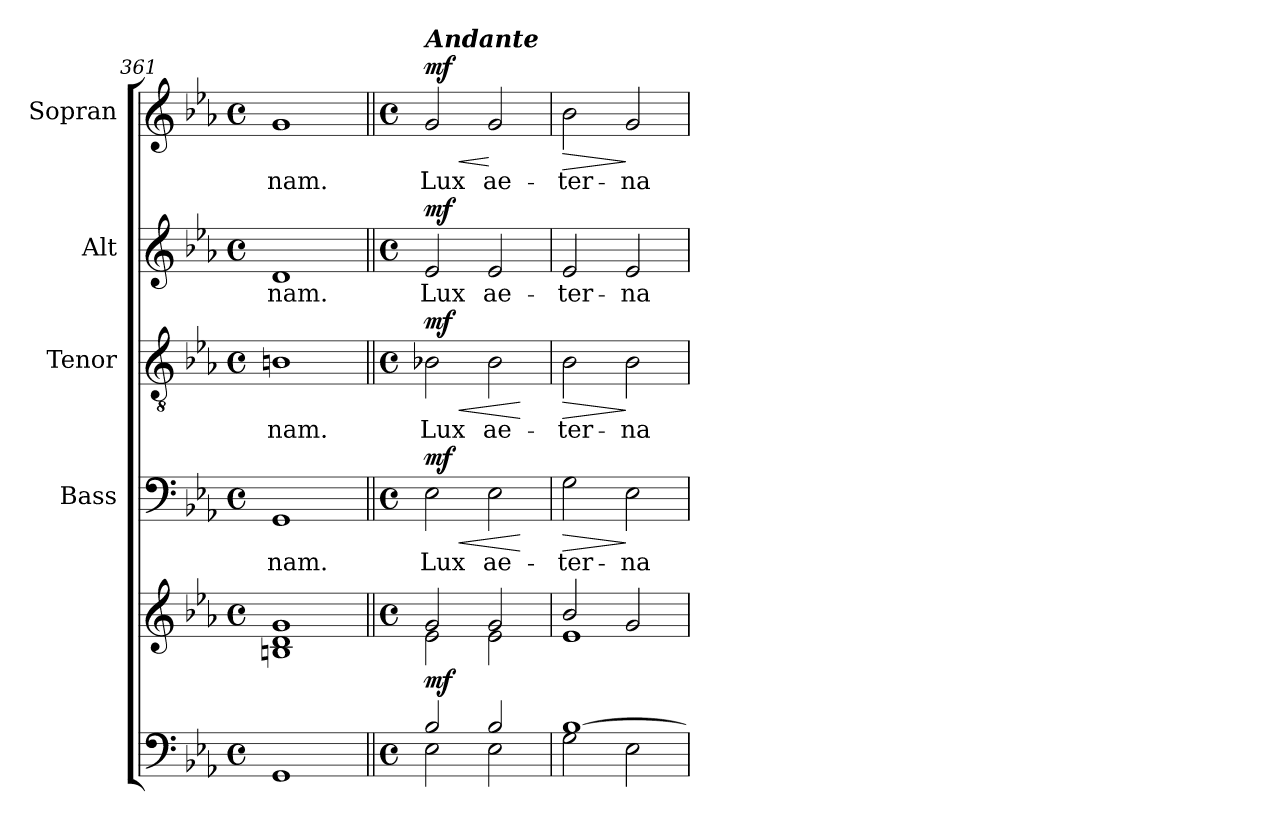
**kern	**kern	**dynam	**kern	**text	**dynam	**kern	**text	**dynam	**kern	**text	**dynam	**kern	**text	**dynam
*part5	*part5	*part5	*part4	*part4	*part4	*part3	*part3	*part3	*part2	*part2	*part2	*part1	*part1	*part1
*staff6	*staff5	*staff5/6	*staff4	*staff4	*staff4	*staff3	*staff3	*staff3	*staff2	*staff2	*staff2	*staff1	*staff1	*staff1
*	*	*	*I"Bass	*	*	*I"Tenor	*	*	*I"Alt	*	*	*I"Sopran	*	*
*	*	*	*I'B.	*	*	*I'T.	*	*	*I'A.	*	*	*I'S.	*	*
*clefF4	*clefG2	*	*clefF4	*	*	*clefGv2	*	*	*clefG2	*	*	*clefG2	*	*
*k[b-e-a-]	*k[b-e-a-]	*	*k[b-e-a-]	*	*	*k[b-e-a-]	*	*	*k[b-e-a-]	*	*	*k[b-e-a-]	*	*
*E-:	*E-:	*	*E-:	*	*	*E-:	*	*	*E-:	*	*	*E-:	*	*
*M4/4	*M4/4	*	*M4/4	*	*	*M4/4	*	*	*M4/4	*	*	*M4/4	*	*
*met(c)	*met(c)	*	*met(c)	*	*	*met(c)	*	*	*met(c)	*	*	*met(c)	*	*
=361	=361	=361	=361	=361	=361	=361	=361	=361	=361	=361	=361	=361	=361	=361
!	!	!	!	!LO:LY:b	!	!	!LO:LY:b	!	!	!LO:LY:b	!	!	!LO:LY:b	!
1GG	1Bn 1d 1g	.	1GG	-nam.	.	1Bn	-nam.	.	1d	-nam.	.	1g	-nam.	.
=362||	=362||	=362||	=362||	=362||	=362||	=362||	=362||	=362||	=362||	=362||	=362||	=362||	=362||	=362||
*M4/4	*M4/4	*	*M4/4	*	*	*M4/4	*	*	*M4/4	*	*	*M4/4	*	*
*met(c)	*met(c)	*	*met(c)	*	*	*met(c)	*	*	*met(c)	*	*	*met(c)	*	*
*^	*^	*	*	*	*	*	*	*	*	*	*	*	*	*
!	!	!	!	!	!	!	!	!	!	!	!	!	!	!LO:TX:a:Bi:t=Andante	!	!
!	!	!	!	!LO:DY:b	!	!LO:LY:b	!LO:HP:b	!	!LO:LY:b	!LO:HP:b	!	!LO:LY:b	!	!	!LO:LY:b	!LO:HP:b
!	!	!	!	!	!	!	!LO:DY:n=1:a	!	!	!LO:DY:n=1:a	!	!	!LO:DY:a	!	!	!LO:DY:n=1:a
2B-/	2E-\	2g/	2e-\	mf	2E-\	Lux	< mf	2B-X\	Lux	< mf	2e-/	Lux	mf	2g/	Lux	< mf
!	!	!	!	!	!	!LO:LY:b	!	!	!LO:LY:b	!	!	!LO:LY:b	!	!	!LO:LY:b	!
2B-/	2E-\	2g/	2e-\	.	2E-\	ae-	.	2B-\	ae-	.	2e-/	ae-	.	2g/	ae-	[
*v	*v	*	*	*	*	*	*	*	*	*	*	*	*	*	*	*
*	*v	*v	*	*	*	*	*	*	*	*	*	*	*	*	*
.	.	.	.	.	[	.	.	[	.	.	.	.	.	.
=363	=363	=363	=363	=363	=363	=363	=363	=363	=363	=363	=363	=363	=363	=363
*^	*^	*	*	*	*	*	*	*	*	*	*	*	*	*
!	!	!	!	!	!	!LO:LY:b	!LO:HP:b	!	!LO:LY:b	!LO:HP:b	!	!LO:LY:b	!	!	!LO:LY:b	!LO:HP:b
[>1B-	2G\	2b-/	1e-	.	2G\	-ter-	>	2B-\	-ter-	>	2e-/	-ter-	.	2b-\	-ter-	>
!	!	!	!	!	!	!LO:LY:b	!	!	!LO:LY:b	!	!	!LO:LY:b	!	!	!LO:LY:b	!
.	2E-\	2g/	.	.	2E-\	-na	]	2B-\	-na	]	2e-/	-na	.	2g/	-na	]
*v	*v	*	*	*	*	*	*	*	*	*	*	*	*	*	*	*
*	*v	*v	*	*	*	*	*	*	*	*	*	*	*	*	*
=	=	=	=	=	=	=	=	=	=	=	=	=	=	=
*-	*-	*-	*-	*-	*-	*-	*-	*-	*-	*-	*-	*-	*-	*-
